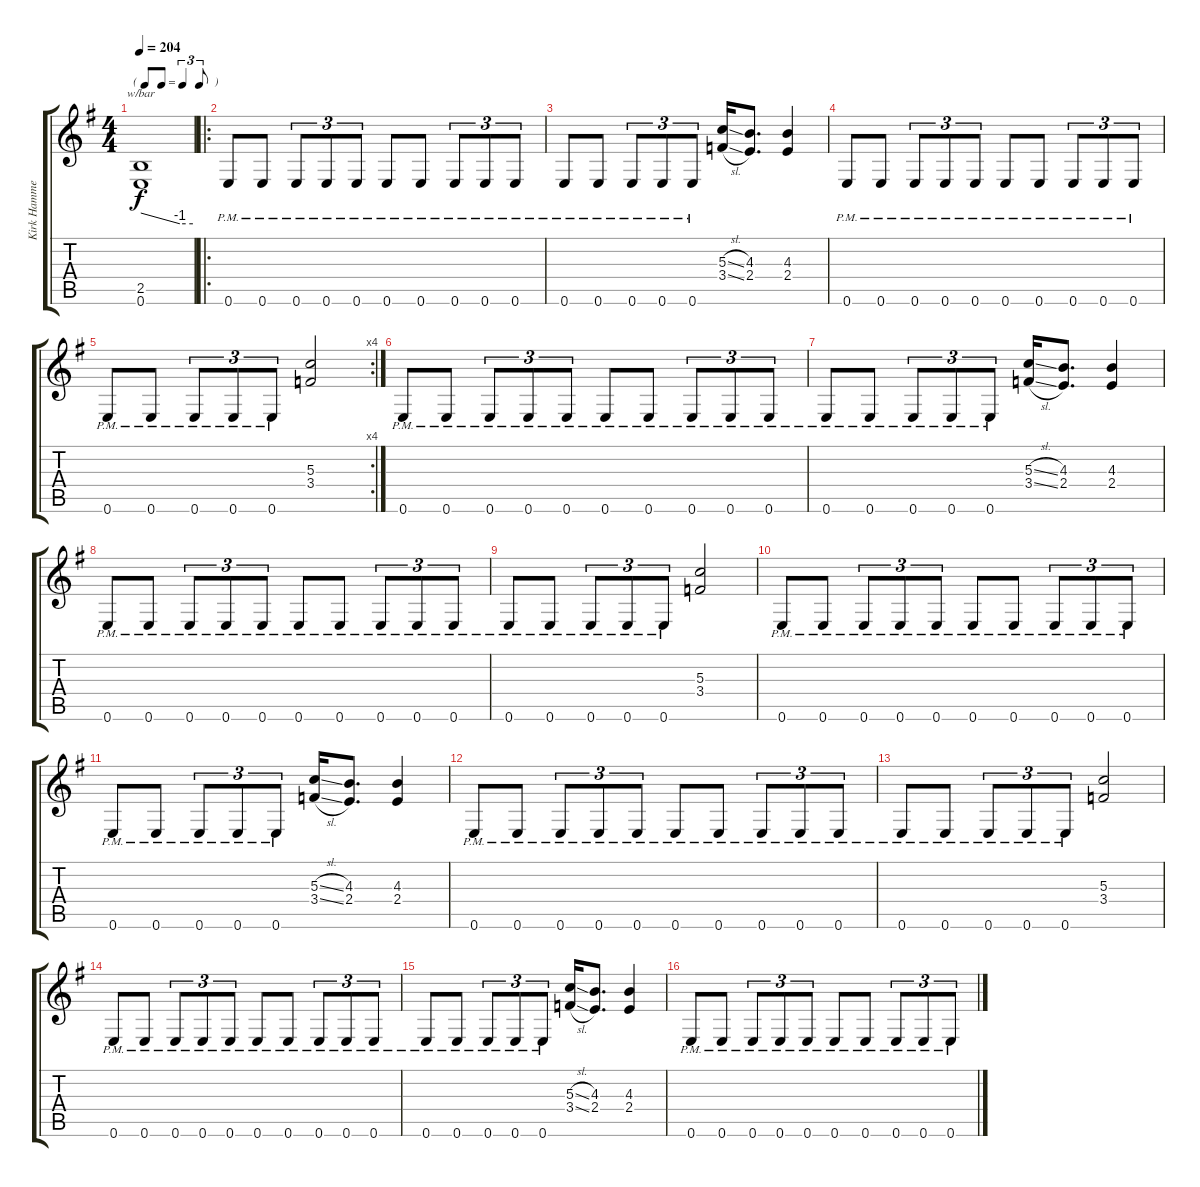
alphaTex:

\track ("Kirk Hammett" "Kirk Hamme") {instrument distortionguitar}
\staff {score tabs}
\tuning (E4 B3 G3 D3 A2 E2) {hide}
\ts (4 4)
\tf triplet8th
\tempo 204
\clef g2
\ks eminor
(2.5 0.6).1{tbe (custom default 0 0 45 -4 60 -4) dy f} |
\ro
0.6{pm}.8 0.6{pm}.8 0.6{pm}.8{tu (3 2)} 0.6{pm}.8{tu (3 2)} 0.6{pm}.8{tu (3 2)} 0.6{pm}.8 0.6{pm}.8 0.6{pm}.8{tu (3 2)} 0.6{pm}.8{tu (3 2)} 0.6{pm}.8{tu (3 2)} |
0.6{pm}.8 0.6{pm}.8 0.6{pm}.8{tu (3 2)} 0.6{pm}.8{tu (3 2)} 0.6{pm}.8{tu (3 2)} (5.3{sl} 3.4{sl}).16 (4.3 2.4).8{d} (4.3 2.4).4 |
0.6{pm}.8 0.6{pm}.8 0.6{pm}.8{tu (3 2)} 0.6{pm}.8{tu (3 2)} 0.6{pm}.8{tu (3 2)} 0.6{pm}.8 0.6{pm}.8 0.6{pm}.8{tu (3 2)} 0.6{pm}.8{tu (3 2)} 0.6{pm}.8{tu (3 2)} |
\rc 4
0.6{pm}.8 0.6{pm}.8 0.6{pm}.8{tu (3 2)} 0.6{pm}.8{tu (3 2)} 0.6{pm}.8{tu (3 2)} (5.3 3.4).2 |
0.6{pm}.8{balance 8} 0.6{pm}.8 0.6{pm}.8{tu (3 2)} 0.6{pm}.8{tu (3 2)} 0.6{pm}.8{tu (3 2)} 0.6{pm}.8 0.6{pm}.8 0.6{pm}.8{tu (3 2)} 0.6{pm}.8{tu (3 2)} 0.6{pm}.8{tu (3 2)} |
0.6{pm}.8 0.6{pm}.8 0.6{pm}.8{tu (3 2)} 0.6{pm}.8{tu (3 2)} 0.6{pm}.8{tu (3 2)} (5.3{sl} 3.4{sl}).16 (4.3 2.4).8{d} (4.3 2.4).4 |
0.6{pm}.8 0.6{pm}.8 0.6{pm}.8{tu (3 2)} 0.6{pm}.8{tu (3 2)} 0.6{pm}.8{tu (3 2)} 0.6{pm}.8 0.6{pm}.8 0.6{pm}.8{tu (3 2)} 0.6{pm}.8{tu (3 2)} 0.6{pm}.8{tu (3 2)} |
0.6{pm}.8 0.6{pm}.8 0.6{pm}.8{tu (3 2)} 0.6{pm}.8{tu (3 2)} 0.6{pm}.8{tu (3 2)} (5.3 3.4).2 |
0.6{pm}.8 0.6{pm}.8 0.6{pm}.8{tu (3 2)} 0.6{pm}.8{tu (3 2)} 0.6{pm}.8{tu (3 2)} 0.6{pm}.8 0.6{pm}.8 0.6{pm}.8{tu (3 2)} 0.6{pm}.8{tu (3 2)} 0.6{pm}.8{tu (3 2)} |
0.6{pm}.8 0.6{pm}.8 0.6{pm}.8{tu (3 2)} 0.6{pm}.8{tu (3 2)} 0.6{pm}.8{tu (3 2)} (5.3{sl} 3.4{sl}).16 (4.3 2.4).8{d} (4.3 2.4).4 |
0.6{pm}.8 0.6{pm}.8 0.6{pm}.8{tu (3 2)} 0.6{pm}.8{tu (3 2)} 0.6{pm}.8{tu (3 2)} 0.6{pm}.8 0.6{pm}.8 0.6{pm}.8{tu (3 2)} 0.6{pm}.8{tu (3 2)} 0.6{pm}.8{tu (3 2)} |
0.6{pm}.8 0.6{pm}.8 0.6{pm}.8{tu (3 2)} 0.6{pm}.8{tu (3 2)} 0.6{pm}.8{tu (3 2)} (5.3 3.4).2 |
0.6{pm}.8 0.6{pm}.8 0.6{pm}.8{tu (3 2)} 0.6{pm}.8{tu (3 2)} 0.6{pm}.8{tu (3 2)} 0.6{pm}.8 0.6{pm}.8 0.6{pm}.8{tu (3 2)} 0.6{pm}.8{tu (3 2)} 0.6{pm}.8{tu (3 2)} |
0.6{pm}.8 0.6{pm}.8 0.6{pm}.8{tu (3 2)} 0.6{pm}.8{tu (3 2)} 0.6{pm}.8{tu (3 2)} (5.3{sl} 3.4{sl}).16 (4.3 2.4).8{d} (4.3 2.4).4 |
0.6{pm}.8 0.6{pm}.8 0.6{pm}.8{tu (3 2)} 0.6{pm}.8{tu (3 2)} 0.6{pm}.8{tu (3 2)} 0.6{pm}.8 0.6{pm}.8 0.6{pm}.8{tu (3 2)} 0.6{pm}.8{tu (3 2)} 0.6{pm}.8{tu (3 2)}
